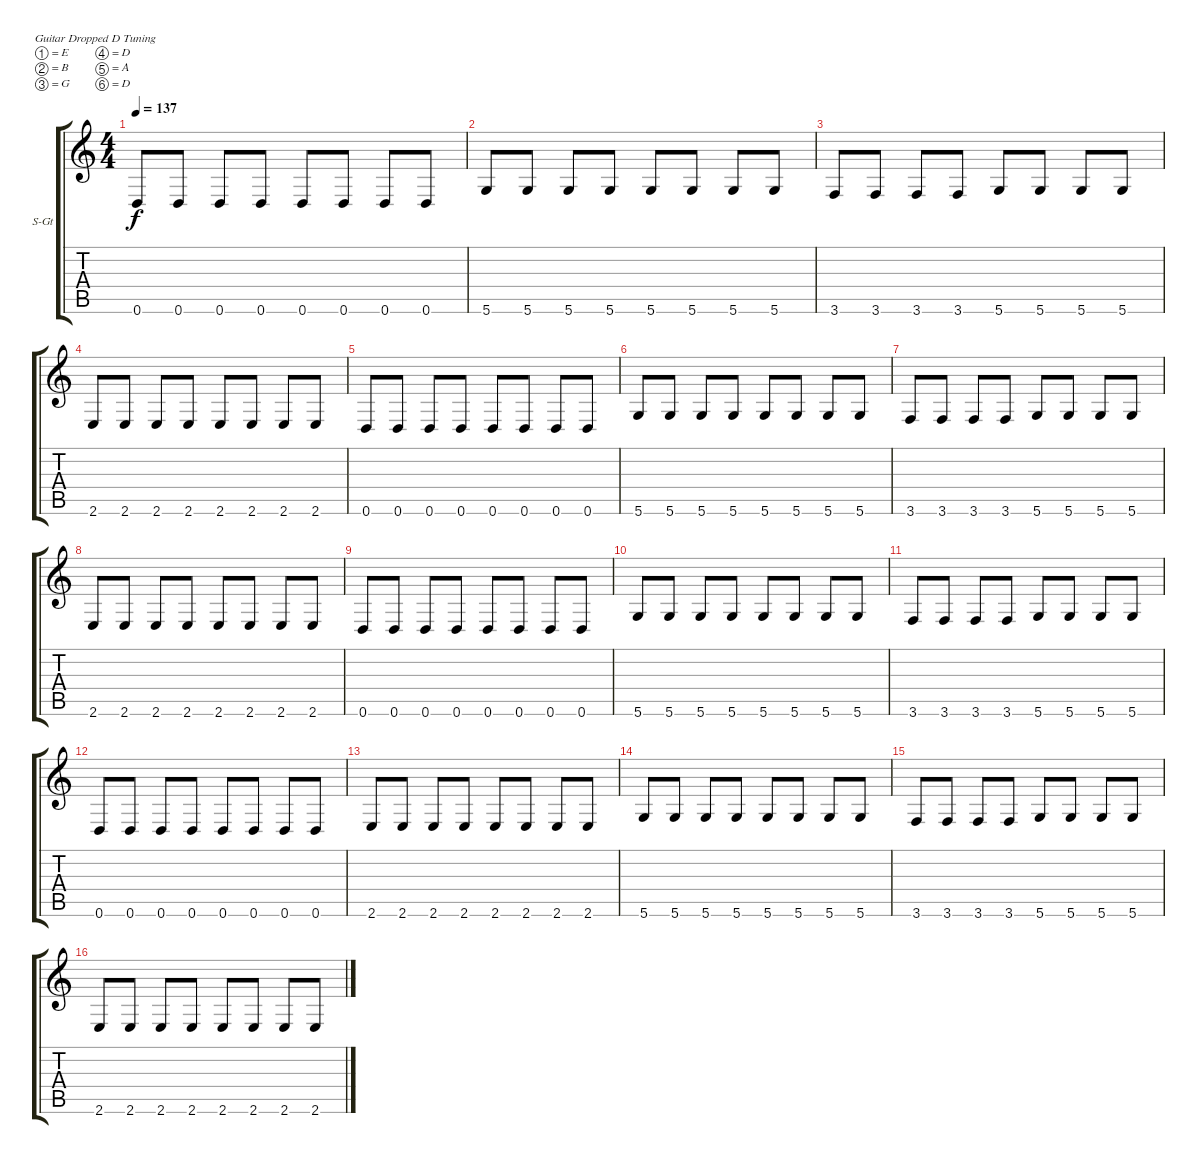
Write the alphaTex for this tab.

\bracketExtendMode groupsimilarinstruments
\firstSystemTrackNameOrientation horizontal
\otherSystemsTrackNameOrientation horizontal
\track ("Keyboard (Christian)" "S-Gt") {instrument lead2sawtooth}
\staff {score tabs}
\tuning (E4 B3 G3 D3 A2 D2)
\displaytranspose 12
\ts (4 4)
\tempo 137
\clef g2
\ks c
0.6.8{dy f} 0.6.8 0.6.8 0.6.8 0.6.8 0.6.8 0.6.8 0.6.8 |
5.6.8 5.6.8 5.6.8 5.6.8 5.6.8 5.6.8 5.6.8 5.6.8 |
3.6.8 3.6.8 3.6.8 3.6.8 5.6.8 5.6.8 5.6.8 5.6.8 |
2.6.8 2.6.8 2.6.8 2.6.8 2.6.8 2.6.8 2.6.8 2.6.8 |
0.6.8 0.6.8 0.6.8 0.6.8 0.6.8 0.6.8 0.6.8 0.6.8 |
5.6.8 5.6.8 5.6.8 5.6.8 5.6.8 5.6.8 5.6.8 5.6.8 |
3.6.8 3.6.8 3.6.8 3.6.8 5.6.8 5.6.8 5.6.8 5.6.8 |
2.6.8 2.6.8 2.6.8 2.6.8 2.6.8 2.6.8 2.6.8 2.6.8 |
0.6.8 0.6.8 0.6.8 0.6.8 0.6.8 0.6.8 0.6.8 0.6.8 |
5.6.8 5.6.8 5.6.8 5.6.8 5.6.8 5.6.8 5.6.8 5.6.8 |
3.6.8 3.6.8 3.6.8 3.6.8 5.6.8 5.6.8 5.6.8 5.6.8 |
0.6.8 0.6.8 0.6.8 0.6.8 0.6.8 0.6.8 0.6.8 0.6.8 |
2.6.8 2.6.8 2.6.8 2.6.8 2.6.8 2.6.8 2.6.8 2.6.8 |
5.6.8 5.6.8 5.6.8 5.6.8 5.6.8 5.6.8 5.6.8 5.6.8 |
3.6.8 3.6.8 3.6.8 3.6.8 5.6.8 5.6.8 5.6.8 5.6.8 |
2.6.8 2.6.8 2.6.8 2.6.8 2.6.8 2.6.8 2.6.8 2.6.8
